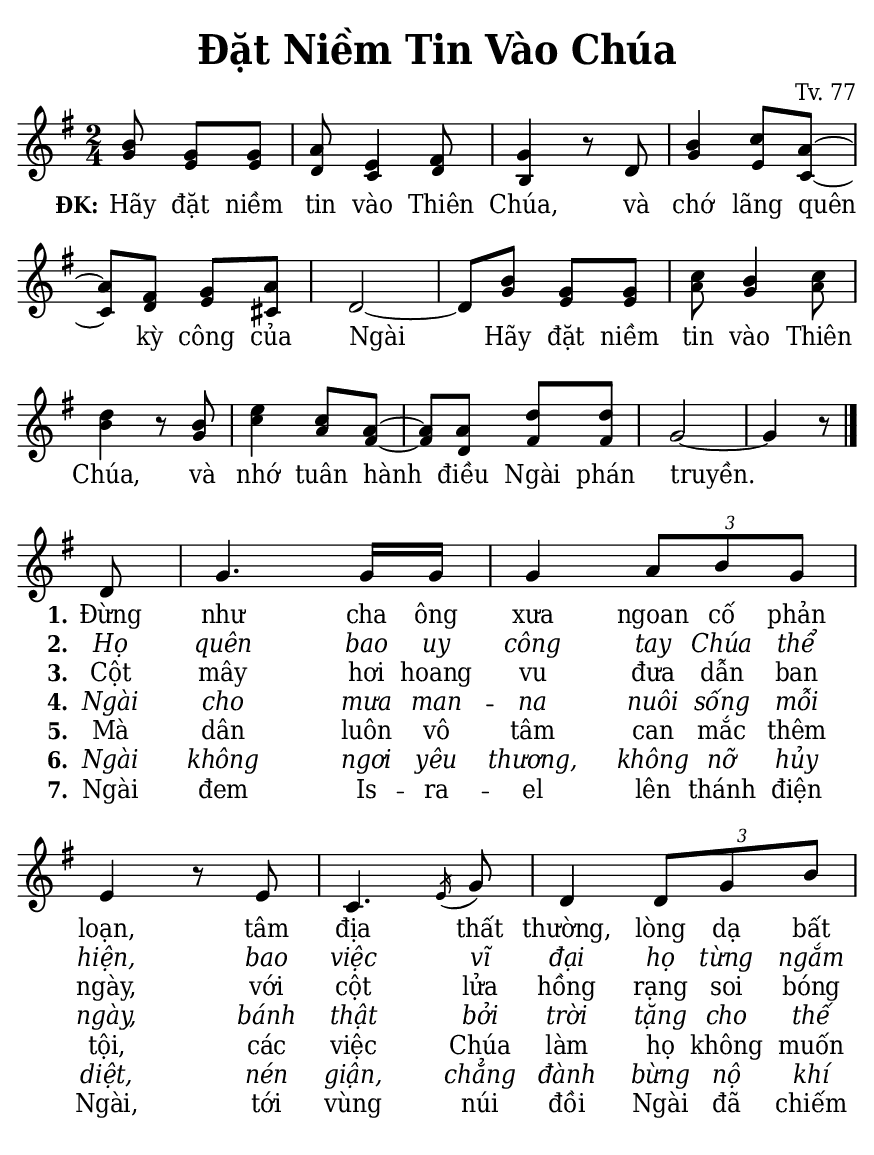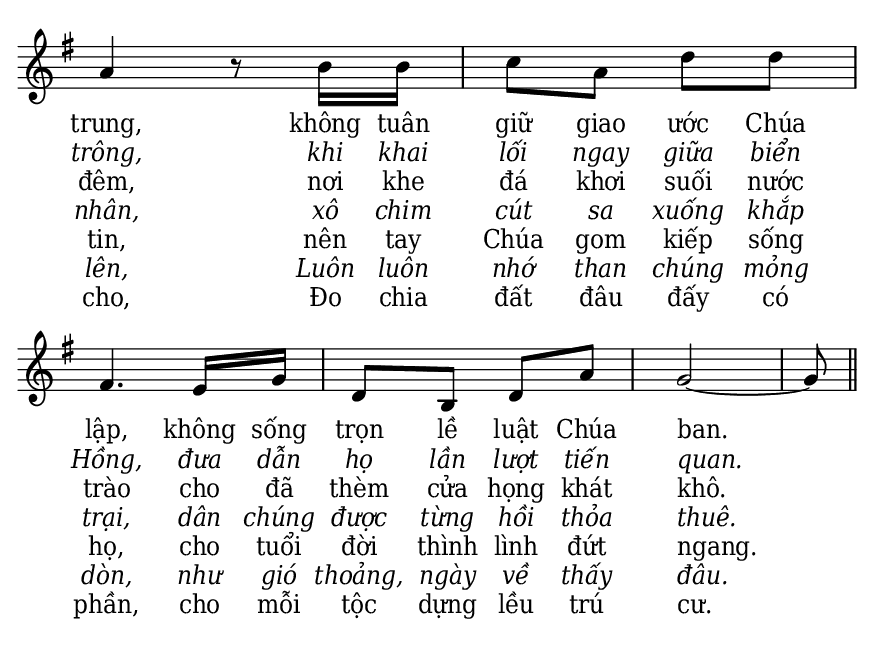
% Cài đặt chung\
\version "2.22.1"
\include "english.ly"

\header {
  title = \markup { \fontsize #1 "Đặt Niềm Tin Vào Chúa" }
  composer = "Tv. 77"
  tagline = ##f
}

% Nhạc phiên khúc
nhacPhienKhucSop = \relative c'' {
  \partial 4. b8 g g |
  a e4 fs8 |
  g4 r8 d |
  b'4 c8 a ~ |
  a fs g a |
  d,2 ~ |
  d8 b' g g |
  c b4 c8 |
  d4 r8 b |
  e4 c8 a ~ |
  a a d d |
  g,2 ~ |
  g4 r8 \bar "|." \break
  
  d |
  g4. g16 g |
  g4 \tuplet 3/2 { a8 b g } |
  e4 r8 e |
  c4. \slashedGrace { e16 ( } g8) |
  d4 \tuplet 3/2 { d8 g b } |
  a4 r8 b16 b |
  c8 a d d |
  fs,4. e16 g |
  d8 b d a' |
  g2 ~ |
  g8 \bar "||"
}

nhacPhienKhucAlto = \relative c'' {
  g8 e e |
  d c4 d8 |
  b4 r8 d |
  g4 e8 c ~ |
  c d e cs |
  d2 ~ |
  d8 g e e |
  a g4 a8 |
  b4 r8 g |
  c4 a8 fs ~ |
  fs d fs fs |
  g2 ~ |
  g4 r8
}

% Lời phiên khúc
loiPhienKhucSop = \lyrics {
  \set stanza = "ĐK:"
  Hãy đặt niềm tin vào Thiên Chúa,
  và chớ lãng quên kỳ công của Ngài
  Hãy đặt niềm tin vào Thiên Chúa,
  và nhớ tuân hành điều Ngài phán truyền.
  <<
    {
      \set stanza = "1."
      Đừng như cha ông xưa ngoan cố phản loạn,
      tâm địa thất thường, lòng dạ bất trung,
      không tuân giữ giao ước Chúa lập,
      không sống trọn lề luật Chúa ban.
    }
    \new Lyrics {
	    \set associatedVoice = "beSop"
	    \set stanza = "2."
      \override Lyrics.LyricText.font-shape = #'italic
	    Họ quên bao uy công tay Chúa thể hiện,
	    bao việc vĩ đại họ từng ngắm trông,
	    khi khai lối ngay giữa biển Hồng,
	    đưa dẫn họ lần lượt tiến quan.
    }
    \new Lyrics {
	    \set associatedVoice = "beSop"
	    \set stanza = "3."
	    Cột mây hơi hoang vu đưa dẫn ban ngày,
	    với cột lửa hồng rạng soi bóng đêm,
	    nơi khe đá khơi suối nước trào
	    cho đã thèm cửa họng khát khô.
    }
    \new Lyrics {
	    \set associatedVoice = "beSop"
	    \set stanza = "4."
      \override Lyrics.LyricText.font-shape = #'italic
	    Ngài cho mưa man -- na nuôi sống mỗi ngày,
	    bánh thật bởi trời tặng cho thế nhân,
	    xô chim cút sa xuống khắp trại,
	    dân chúng được từng hồi thỏa thuê.
    }
    \new Lyrics {
	    \set associatedVoice = "beSop"
	    \set stanza = "5."
	    Mà dân luôn vô tâm can mắc thêm tội,
	    các việc Chúa làm họ không muốn tin,
	    nên tay Chúa gom kiếp sống họ,
	    cho tuổi đời thình lình đứt ngang.
    }
    \new Lyrics {
	    \set associatedVoice = "beSop"
	    \set stanza = "6."
      \override Lyrics.LyricText.font-shape = #'italic
	    Ngài không ngơi yêu thương, không nỡ hủy diệt,
	    nén giận, chẳng đành bừng nộ khí lên,
	    Luôn luôn nhớ than chúng mỏng dòn,
	    như gió thoảng, ngày về thấy đâu.
    }
    \new Lyrics {
	    \set associatedVoice = "beSop"
	    \set stanza = "7."
	    Ngài đem Is -- ra -- el lên thánh điện Ngài,
	    tới vùng núi đồi Ngài đã chiếm cho,
	    Đo chia đất đâu đấy có phần,
	    cho mỗi tộc dựng lều trú cư.
    }
  >>
}

% Dàn trang
\paper {
  #(set-paper-size "a5")
  top-margin = 3\mm
  bottom-margin = 3\mm
  left-margin = 3\mm
  right-margin = 3\mm
  indent = #0
  #(define fonts
	 (make-pango-font-tree "Deja Vu Serif Condensed"
	 		       "Deja Vu Serif Condensed"
			       "Deja Vu Serif Condensed"
			       (/ 20 20)))
  print-page-number = ##f
  system-system-spacing = #'((basic-distance . 0.1) (padding . 3))
  ragged-bottom = ##t
}

TongNhip = {
  \key g \major \time 2/4
  \set Timing.beamExceptions = #'()
  \set Timing.baseMoment = #(ly:make-moment 1/4)
}

% Đổi kích thước nốt cho bè phụ
notBePhu =
#(define-music-function (font-size music) (number? ly:music?)
   (for-some-music
     (lambda (m)
       (if (music-is-of-type? m 'rhythmic-event)
           (begin
             (set! (ly:music-property m 'tweaks)
                   (cons `(font-size . ,font-size)
                         (ly:music-property m 'tweaks)))
             #t)
           #f))
     music)
   music)

\score {
  \new ChoirStaff <<
    \new Staff \with {
        \consists "Merge_rests_engraver"
        printPartCombineTexts = ##f
      }
      <<
      \new Voice \TongNhip \partCombine 
        \nhacPhienKhucSop
        \notBePhu -1 { \nhacPhienKhucAlto }
      \new NullVoice = beSop \nhacPhienKhucSop
      \new Lyrics \lyricsto beSop \loiPhienKhucSop
      >>
  >>
  \layout {
    \override Lyrics.LyricSpace.minimum-distance = #1.5
    \override Score.BarNumber.break-visibility = ##(#f #f #f)
    \override Score.SpacingSpanner.uniform-stretching = ##t
  } 
}
